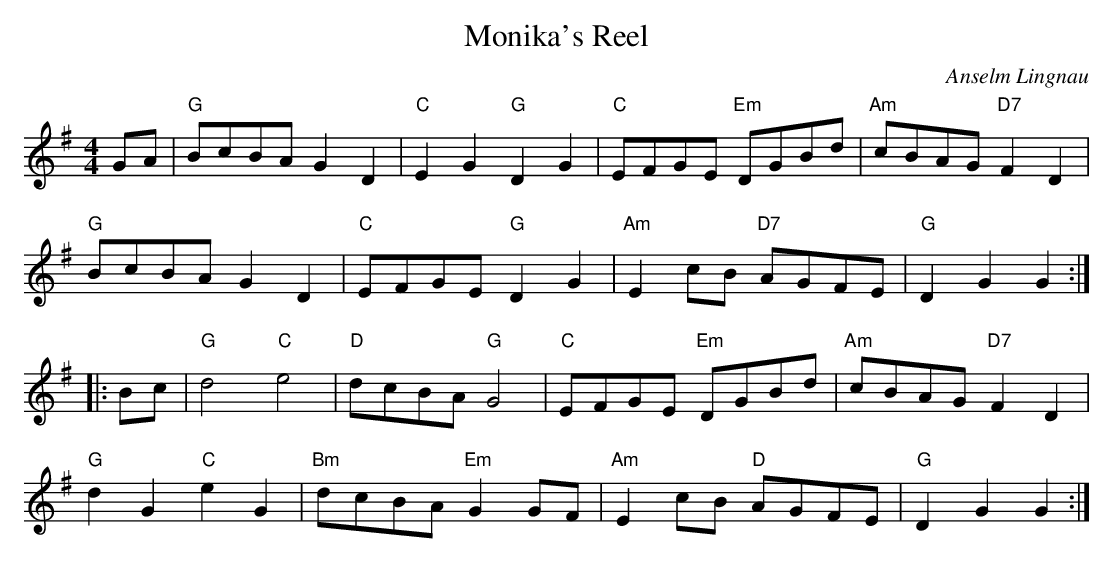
X:1
T:Monika's Reel
C:Anselm Lingnau
M:4/4
L:1/8
K:G
GA|"G"BcBA G2D2|"C"E2G2 "G"D2G2|"C"EFGE "Em"DGBd|"Am"cBAG "D7"F2D2|
   "G"BcBA G2D2|"C"EFGE "G"D2G2|"Am"E2cB "D7"AGFE|"G"D2G2 G2:|
|:Bc|"G"d4 "C"e4|"D"dcBA "G"G4|"C"EFGE "Em"DGBd|"Am"cBAG "D7"F2D2|
   "G"d2G2 "C"e2G2|"Bm"dcBA "Em"G2GF|"Am"E2cB "D"AGFE|"G"D2G2 G2:|
